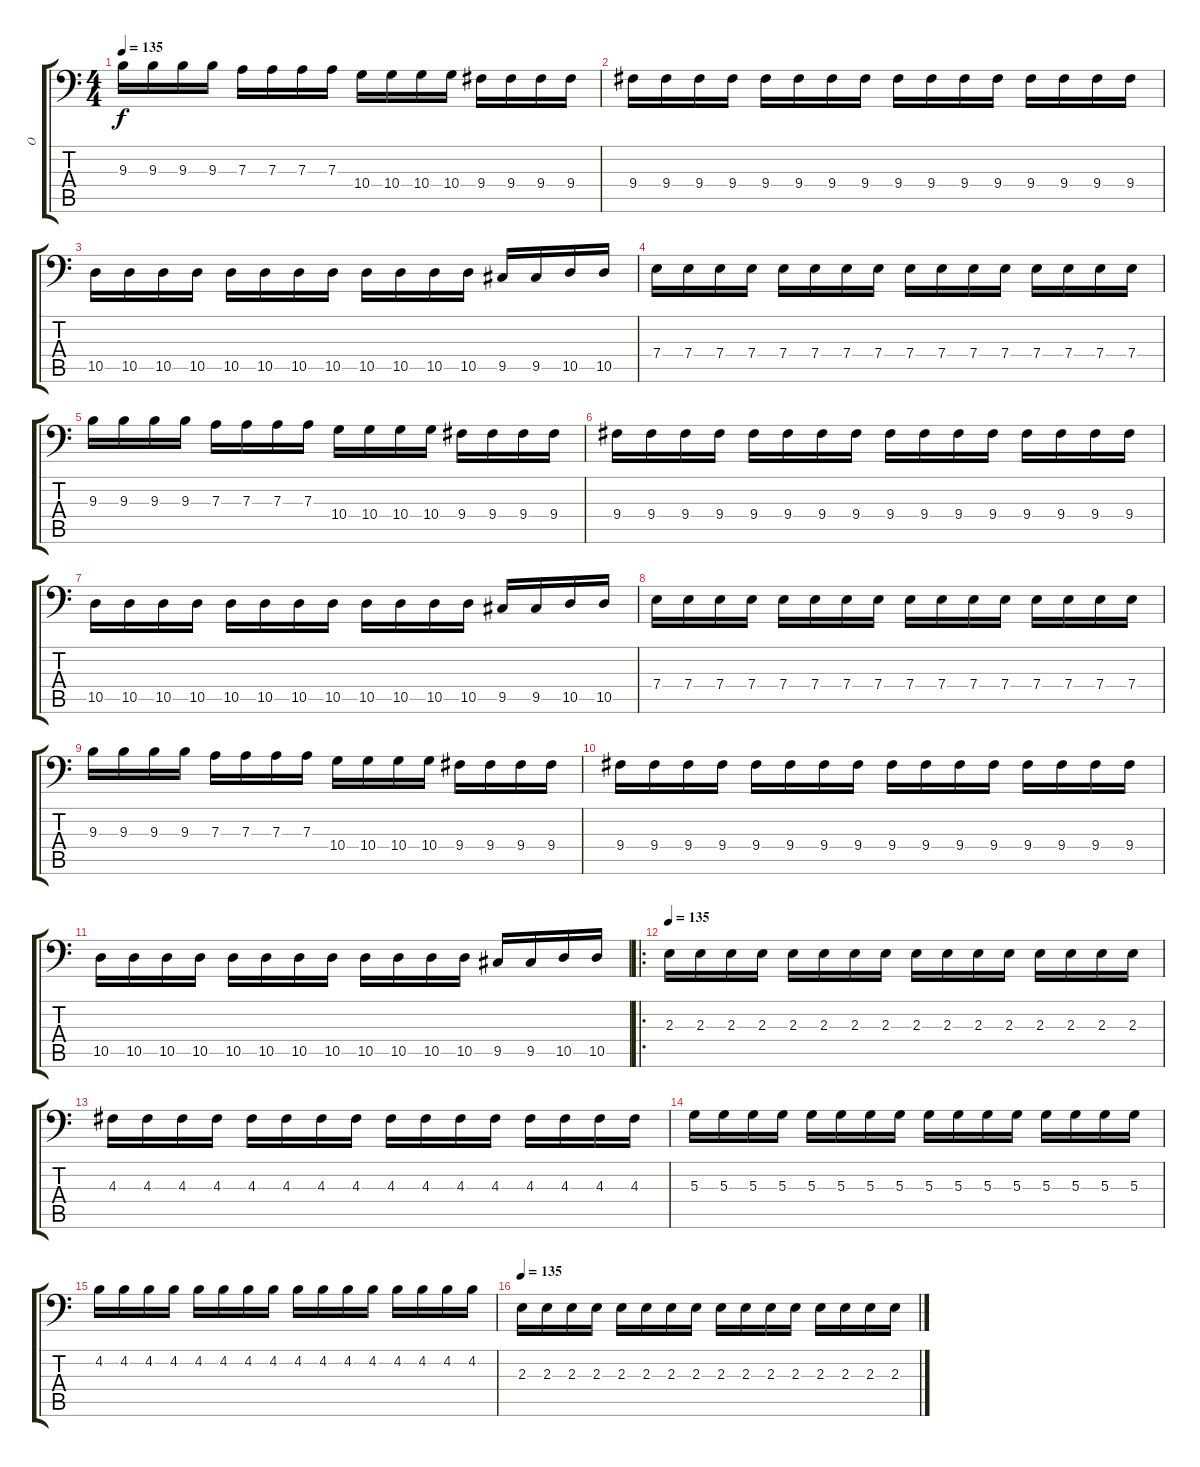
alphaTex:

\track ("O" "O") {instrument electricbassfinger}
\staff {score tabs}
\tuning (C3 G2 D2 A1 E1 B0) {hide}
\ts (4 4)
\tempo 135
\clef f4
\ks c
9.3.16{dy f} 9.3.16 9.3.16 9.3.16 7.3.16 7.3.16 7.3.16 7.3.16 10.4.16 10.4.16 10.4.16 10.4.16 9.4.16 9.4.16 9.4.16 9.4.16 |
9.4.16 9.4.16 9.4.16 9.4.16 9.4.16 9.4.16 9.4.16 9.4.16 9.4.16 9.4.16 9.4.16 9.4.16 9.4.16 9.4.16 9.4.16 9.4.16 |
10.5.16 10.5.16 10.5.16 10.5.16 10.5.16 10.5.16 10.5.16 10.5.16 10.5.16 10.5.16 10.5.16 10.5.16 9.5.16 9.5.16 10.5.16 10.5.16 |
7.4.16 7.4.16 7.4.16 7.4.16 7.4.16 7.4.16 7.4.16 7.4.16 7.4.16 7.4.16 7.4.16 7.4.16 7.4.16 7.4.16 7.4.16 7.4.16 |
9.3.16 9.3.16 9.3.16 9.3.16 7.3.16 7.3.16 7.3.16 7.3.16 10.4.16 10.4.16 10.4.16 10.4.16 9.4.16 9.4.16 9.4.16 9.4.16 |
9.4.16 9.4.16 9.4.16 9.4.16 9.4.16 9.4.16 9.4.16 9.4.16 9.4.16 9.4.16 9.4.16 9.4.16 9.4.16 9.4.16 9.4.16 9.4.16 |
10.5.16 10.5.16 10.5.16 10.5.16 10.5.16 10.5.16 10.5.16 10.5.16 10.5.16 10.5.16 10.5.16 10.5.16 9.5.16 9.5.16 10.5.16 10.5.16 |
7.4.16 7.4.16 7.4.16 7.4.16 7.4.16 7.4.16 7.4.16 7.4.16 7.4.16 7.4.16 7.4.16 7.4.16 7.4.16 7.4.16 7.4.16 7.4.16 |
9.3.16 9.3.16 9.3.16 9.3.16 7.3.16 7.3.16 7.3.16 7.3.16 10.4.16 10.4.16 10.4.16 10.4.16 9.4.16 9.4.16 9.4.16 9.4.16 |
9.4.16 9.4.16 9.4.16 9.4.16 9.4.16 9.4.16 9.4.16 9.4.16 9.4.16 9.4.16 9.4.16 9.4.16 9.4.16 9.4.16 9.4.16 9.4.16 |
10.5.16 10.5.16 10.5.16 10.5.16 10.5.16 10.5.16 10.5.16 10.5.16 10.5.16 10.5.16 10.5.16 10.5.16 9.5.16 9.5.16 10.5.16 10.5.16 |
\ro
\tempo 135
2.3.16 2.3.16 2.3.16 2.3.16 2.3.16 2.3.16 2.3.16 2.3.16 2.3.16 2.3.16 2.3.16 2.3.16 2.3.16 2.3.16 2.3.16 2.3.16 |
4.3.16 4.3.16 4.3.16 4.3.16 4.3.16 4.3.16 4.3.16 4.3.16 4.3.16 4.3.16 4.3.16 4.3.16 4.3.16 4.3.16 4.3.16 4.3.16 |
5.3.16 5.3.16 5.3.16 5.3.16 5.3.16 5.3.16 5.3.16 5.3.16 5.3.16 5.3.16 5.3.16 5.3.16 5.3.16 5.3.16 5.3.16 5.3.16 |
4.2.16 4.2.16 4.2.16 4.2.16 4.2.16 4.2.16 4.2.16 4.2.16 4.2.16 4.2.16 4.2.16 4.2.16 4.2.16 4.2.16 4.2.16 4.2.16 |
\tempo 135
2.3.16 2.3.16 2.3.16 2.3.16 2.3.16 2.3.16 2.3.16 2.3.16 2.3.16 2.3.16 2.3.16 2.3.16 2.3.16 2.3.16 2.3.16 2.3.16
